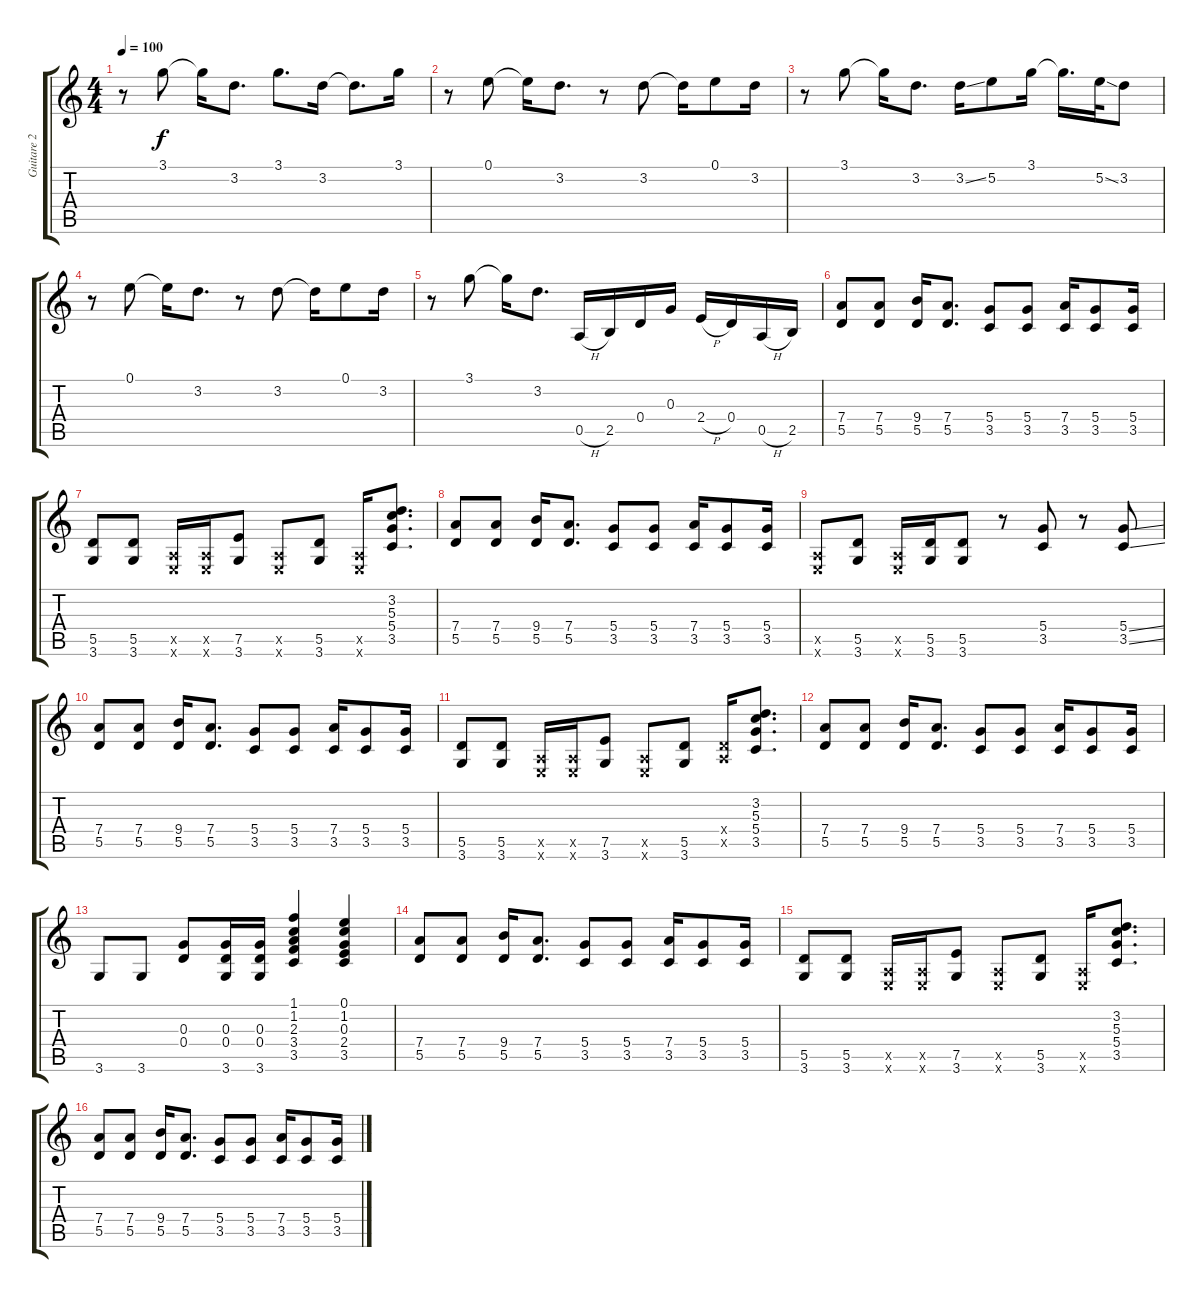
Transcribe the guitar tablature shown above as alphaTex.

\track ("Guitare 2" "Guitare 2") {instrument overdrivenguitar}
\staff {score tabs}
\tuning (E4 B3 G3 D3 A2 E2) {hide}
\ts (4 4)
\tempo 100
\clef g2
\ks c
r.8{dy f} 3.1.8 3.1{t}.16 3.2.8{d} 3.1.8{d} 3.2.16 3.2{t}.8{d} 3.1.16 |
r.8 0.1.8 0.1{t}.16 3.2.8{d} r.8 3.2.8 3.2{t}.16 0.1.8 3.2.16 |
r.8 3.1.8 3.1{t}.16 3.2.8{d} 3.2{ss}.16 5.2.8 3.1.16 3.1{t}.16{d} 5.2{ss}.32 3.2.8 |
r.8 0.1.8 0.1{t}.16 3.2.8{d} r.8 3.2.8 3.2{t}.16 0.1.8 3.2.16 |
r.8 3.1.8 3.1{t}.16 3.2.8{d} 0.5{h}.16 2.5.16 0.4.16 0.3.16 2.4{h}.16 0.4.16 0.5{h}.16 2.5.16 |
(7.4 5.5).8 (7.4 5.5).8 (9.4 5.5).16 (7.4 5.5).8{d} (5.4 3.5).8 (5.4 3.5).8 (7.4 3.5).16 (5.4 3.5).8 (5.4 3.5).16 |
(5.5 3.6).8 (5.5 3.6).8 (0.5{x} 0.6{x}).16 (0.5{x} 0.6{x}).16 (7.5 3.6).8 (0.5{x} 0.6{x}).8 (5.5 3.6).8 (0.5{x} 0.6{x}).16 (3.2 5.3 5.4 3.5).8{d} |
(7.4 5.5).8 (7.4 5.5).8 (9.4 5.5).16 (7.4 5.5).8{d} (5.4 3.5).8 (5.4 3.5).8 (7.4 3.5).16 (5.4 3.5).8 (5.4 3.5).16 |
(0.5{x} 0.6{x}).8 (5.5 3.6).8 (0.5{x} 0.6{x}).16 (5.5 3.6).16 (5.5 3.6).8 r.8 (5.4 3.5).8 r.8 (5.4{ss} 3.5{ss}).8 |
(7.4 5.5).8 (7.4 5.5).8 (9.4 5.5).16 (7.4 5.5).8{d} (5.4 3.5).8 (5.4 3.5).8 (7.4 3.5).16 (5.4 3.5).8 (5.4 3.5).16 |
(5.5 3.6).8 (5.5 3.6).8 (0.5{x} 0.6{x}).16 (0.5{x} 0.6{x}).16 (7.5 3.6).8 (0.5{x} 0.6{x}).8 (5.5 3.6).8 (0.4{x} 0.5{x}).16 (3.2 5.3 5.4 3.5).8{d} |
(7.4 5.5).8 (7.4 5.5).8 (9.4 5.5).16 (7.4 5.5).8{d} (5.4 3.5).8 (5.4 3.5).8 (7.4 3.5).16 (5.4 3.5).8 (5.4 3.5).16 |
3.6.8 3.6.8 (0.3 0.4).8 (0.3 0.4 3.6).16 (0.3 0.4 3.6).16 (1.1 1.2 2.3 3.4 3.5).4 (0.1 1.2 0.3 2.4 3.5).4 |
(7.4 5.5).8 (7.4 5.5).8 (9.4 5.5).16 (7.4 5.5).8{d} (5.4 3.5).8 (5.4 3.5).8 (7.4 3.5).16 (5.4 3.5).8 (5.4 3.5).16 |
(5.5 3.6).8 (5.5 3.6).8 (0.5{x} 0.6{x}).16 (0.5{x} 0.6{x}).16 (7.5 3.6).8 (0.5{x} 0.6{x}).8 (5.5 3.6).8 (0.5{x} 0.6{x}).16 (3.2 5.3 5.4 3.5).8{d} |
(7.4 5.5).8 (7.4 5.5).8 (9.4 5.5).16 (7.4 5.5).8{d} (5.4 3.5).8 (5.4 3.5).8 (7.4 3.5).16 (5.4 3.5).8 (5.4 3.5).16
